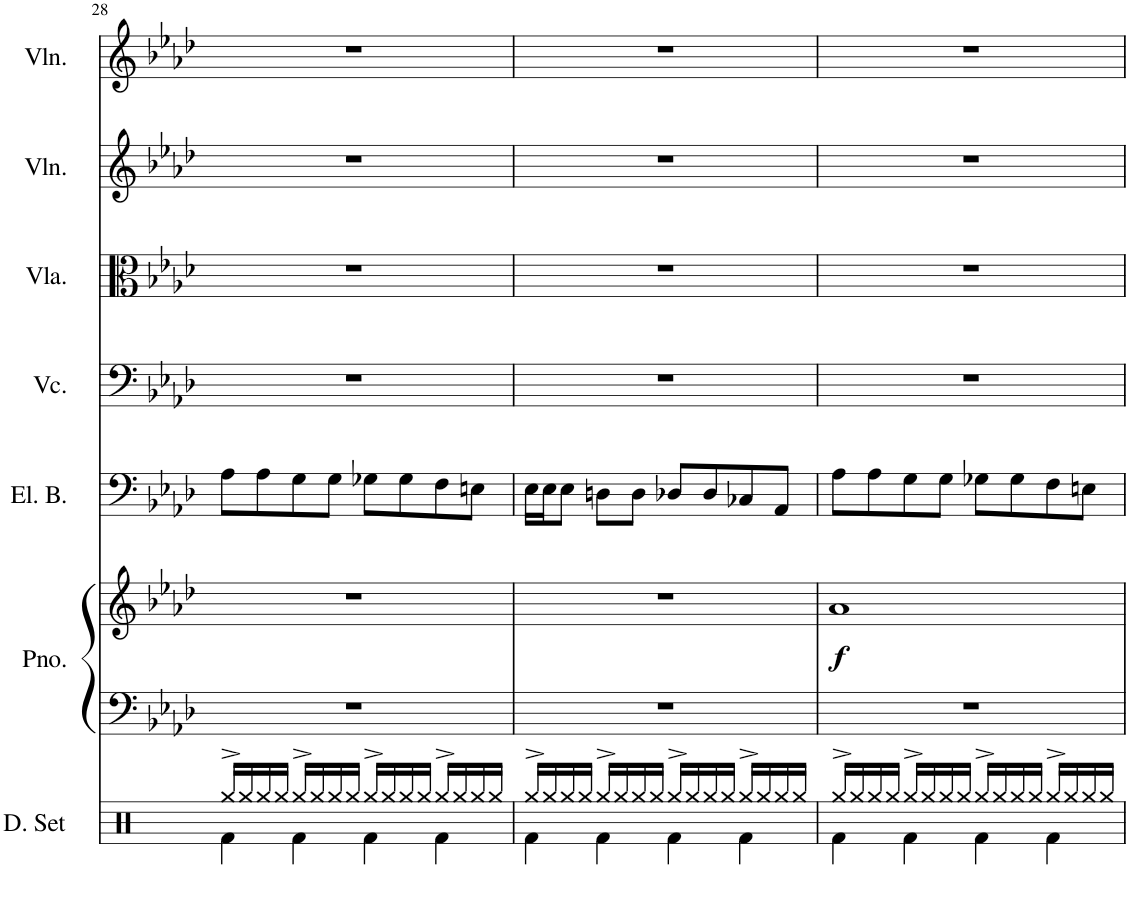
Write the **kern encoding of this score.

**kern	**kern	**kern	**dynam	**kern	**kern	**kern	**kern	**kern
*part7	*part6	*part6	*part6	*part5	*part4	*part3	*part2	*part1
*staff8	*staff7	*staff6	*staff6/7	*staff5	*staff4	*staff3	*staff2	*staff1
*I"Drumset	*I"Piano	*	*	*I"Electric Bass	*I"Violoncello	*I"Viola	*I"Violin	*I"Violin
*I'D. Set	*I'Pno.	*	*	*I'El. B.	*I'Vc.	*I'Vla.	*I'Vln.	*I'Vln.
!!LO:PB:g=z
*clefX	*clefF4	*clefG2	*	*clefF4	*clefF4	*clefC3	*clefG2	*clefG2
*	*	*	*	*Trd7c12	*	*	*	*
*k[]	*k[b-e-a-d-]	*k[b-e-a-d-]	*	*k[b-e-a-d-]	*k[b-e-a-d-]	*k[b-e-a-d-]	*k[b-e-a-d-]	*k[b-e-a-d-]
*M4/4	*M4/4	*M4/4	*	*M4/4	*M4/4	*M4/4	*M4/4	*M4/4
=28	=28	=28	=28	=28	=28	=28	=28	=28
*^	*	*	*	*	*	*	*	*
16Rgg^/LL	4Rf\	1r	1r	.	8A-\L	1r	1r	1r	1r
16Rgg/	.	.	.	.	.	.	.	.	.
16Rgg/	.	.	.	.	8A-\	.	.	.	.
16Rgg/JJ	.	.	.	.	.	.	.	.	.
16Rgg^/LL	4Rf\	.	.	.	8G\	.	.	.	.
16Rgg/	.	.	.	.	.	.	.	.	.
16Rgg/	.	.	.	.	8G\J	.	.	.	.
16Rgg/JJ	.	.	.	.	.	.	.	.	.
16Rgg^/LL	4Rf\	.	.	.	8G-X\L	.	.	.	.
16Rgg/	.	.	.	.	.	.	.	.	.
16Rgg/	.	.	.	.	8G-\	.	.	.	.
16Rgg/JJ	.	.	.	.	.	.	.	.	.
16Rgg^/LL	4Rf\	.	.	.	8F\	.	.	.	.
16Rgg/	.	.	.	.	.	.	.	.	.
16Rgg/	.	.	.	.	8En\J	.	.	.	.
16Rgg/JJ	.	.	.	.	.	.	.	.	.
=29	=29	=29	=29	=29	=29	=29	=29	=29	=29
16Rgg^/LL	4Rf\	1r	1r	.	16E-\LL	1r	1r	1r	1r
16Rgg/	.	.	.	.	16E-\J	.	.	.	.
16Rgg/	.	.	.	.	8E-\J	.	.	.	.
16Rgg/JJ	.	.	.	.	.	.	.	.	.
16Rgg^/LL	4Rf\	.	.	.	8Dn\L	.	.	.	.
16Rgg/	.	.	.	.	.	.	.	.	.
16Rgg/	.	.	.	.	8D\J	.	.	.	.
16Rgg/JJ	.	.	.	.	.	.	.	.	.
16Rgg^/LL	4Rf\	.	.	.	8D-X/L	.	.	.	.
16Rgg/	.	.	.	.	.	.	.	.	.
16Rgg/	.	.	.	.	8D-/	.	.	.	.
16Rgg/JJ	.	.	.	.	.	.	.	.	.
16Rgg^/LL	4Rf\	.	.	.	8C-X/	.	.	.	.
16Rgg/	.	.	.	.	.	.	.	.	.
16Rgg/	.	.	.	.	8AA-/J	.	.	.	.
16Rgg/JJ	.	.	.	.	.	.	.	.	.
=30	=30	=30	=30	=30	=30	=30	=30	=30	=30
!	!	!	!	!LO:DY:b	!	!	!	!	!
16Rgg^/LL	4Rf\	1r	1a-	f	8A-\L	1r	1r	1r	1r
16Rgg/	.	.	.	.	.	.	.	.	.
16Rgg/	.	.	.	.	8A-\	.	.	.	.
16Rgg/JJ	.	.	.	.	.	.	.	.	.
16Rgg^/LL	4Rf\	.	.	.	8G\	.	.	.	.
16Rgg/	.	.	.	.	.	.	.	.	.
16Rgg/	.	.	.	.	8G\J	.	.	.	.
16Rgg/JJ	.	.	.	.	.	.	.	.	.
16Rgg^/LL	4Rf\	.	.	.	8G-X\L	.	.	.	.
16Rgg/	.	.	.	.	.	.	.	.	.
16Rgg/	.	.	.	.	8G-\	.	.	.	.
16Rgg/JJ	.	.	.	.	.	.	.	.	.
16Rgg^/LL	4Rf\	.	.	.	8F\	.	.	.	.
16Rgg/	.	.	.	.	.	.	.	.	.
16Rgg/	.	.	.	.	8En\J	.	.	.	.
16Rgg/JJ	.	.	.	.	.	.	.	.	.
*v	*v	*	*	*	*	*	*	*	*
=	=	=	=	=	=	=	=	=
*-	*-	*-	*-	*-	*-	*-	*-	*-
